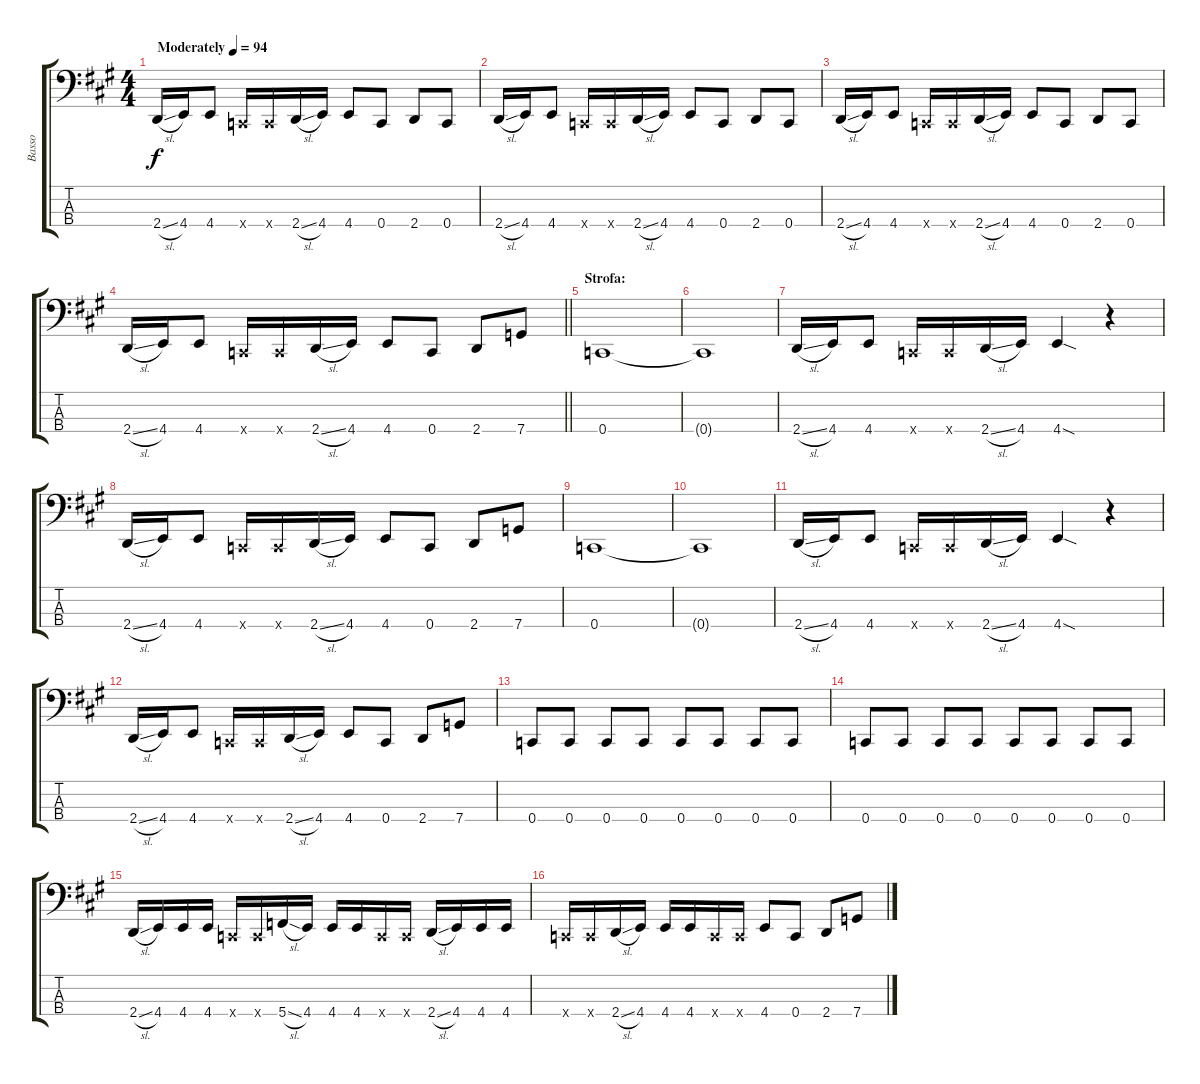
\track ("Basso" "Basso") {instrument electricbassfinger}
\staff {score tabs}
\tuning (F2 C2 G1 C1) {hide}
\ts (4 4)
\tempo (94 "Moderately")
\clef f4
\ks a
2.4{sl}.16{dy f instrument electricbassfinger} 4.4.16 4.4.8 0.4{x}.16 0.4{x}.16 2.4{sl}.16 4.4.16 4.4.8 0.4.8 2.4.8 0.4.8 |
2.4{sl}.16 4.4.16 4.4.8 0.4{x}.16 0.4{x}.16 2.4{sl}.16 4.4.16 4.4.8 0.4.8 2.4.8 0.4.8 |
2.4{sl}.16 4.4.16 4.4.8 0.4{x}.16 0.4{x}.16 2.4{sl}.16 4.4.16 4.4.8 0.4.8 2.4.8 0.4.8 |
\barLineRight lightlight
2.4{sl}.16 4.4.16 4.4.8 0.4{x}.16 0.4{x}.16 2.4{sl}.16 4.4.16 4.4.8 0.4.8 2.4.8 7.4.8 |
\section ("" "Strofa:")
0.4.1 |
0.4{t}.1 |
2.4{sl}.16 4.4.16 4.4.8 0.4{x}.16 0.4{x}.16 2.4{sl}.16 4.4.16 4.4{sod}.4 r.4 |
2.4{sl}.16 4.4.16 4.4.8 0.4{x}.16 0.4{x}.16 2.4{sl}.16 4.4.16 4.4.8 0.4.8 2.4.8 7.4.8 |
0.4.1 |
0.4{t}.1 |
2.4{sl}.16 4.4.16 4.4.8 0.4{x}.16 0.4{x}.16 2.4{sl}.16 4.4.16 4.4{sod}.4 r.4 |
2.4{sl}.16 4.4.16 4.4.8 0.4{x}.16 0.4{x}.16 2.4{sl}.16 4.4.16 4.4.8 0.4.8 2.4.8 7.4.8 |
0.4.8 0.4.8 0.4.8 0.4.8 0.4.8 0.4.8 0.4.8 0.4.8 |
0.4.8 0.4.8 0.4.8 0.4.8 0.4.8 0.4.8 0.4.8 0.4.8 |
2.4{sl}.16 4.4.16 4.4.16 4.4.16 0.4{x}.16 0.4{x}.16 5.4{sl}.16 4.4.16 4.4.16 4.4.16 0.4{x}.16 0.4{x}.16 2.4{sl}.16 4.4.16 4.4.16 4.4.16 |
0.4{x}.16 0.4{x}.16 2.4{sl}.16 4.4.16 4.4.16 4.4.16 0.4{x}.16 0.4{x}.16 4.4.8 0.4.8 2.4.8 7.4.8
